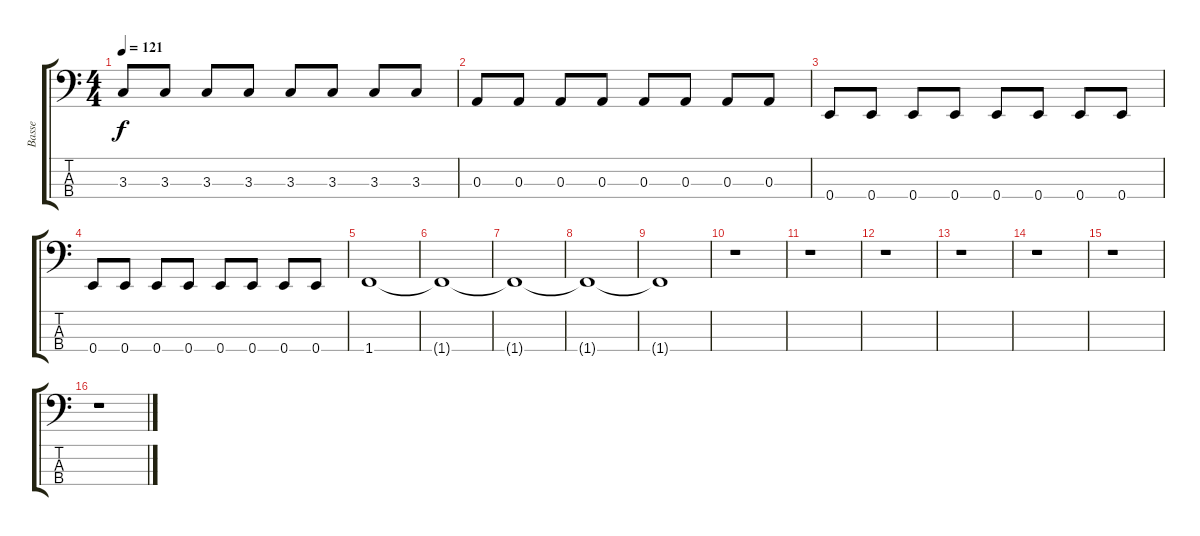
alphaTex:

\track ("Basse" "Basse") {instrument electricbassfinger}
\staff {score tabs}
\tuning (G2 D2 A1 E1) {hide}
\ts (4 4)
\tempo 121
\clef f4
\ks c
3.3.8{dy f} 3.3.8 3.3.8 3.3.8 3.3.8 3.3.8 3.3.8 3.3.8 |
0.3.8 0.3.8 0.3.8 0.3.8 0.3.8 0.3.8 0.3.8 0.3.8 |
0.4.8 0.4.8 0.4.8 0.4.8 0.4.8 0.4.8 0.4.8 0.4.8 |
0.4.8 0.4.8 0.4.8 0.4.8 0.4.8 0.4.8 0.4.8 0.4.8 |
1.4.1 |
1.4{t}.1 |
1.4{t}.1 |
1.4{t}.1 |
1.4{t}.1 |
r.1 |
r.1 |
r.1 |
r.1 |
r.1 |
r.1 |
r.1
